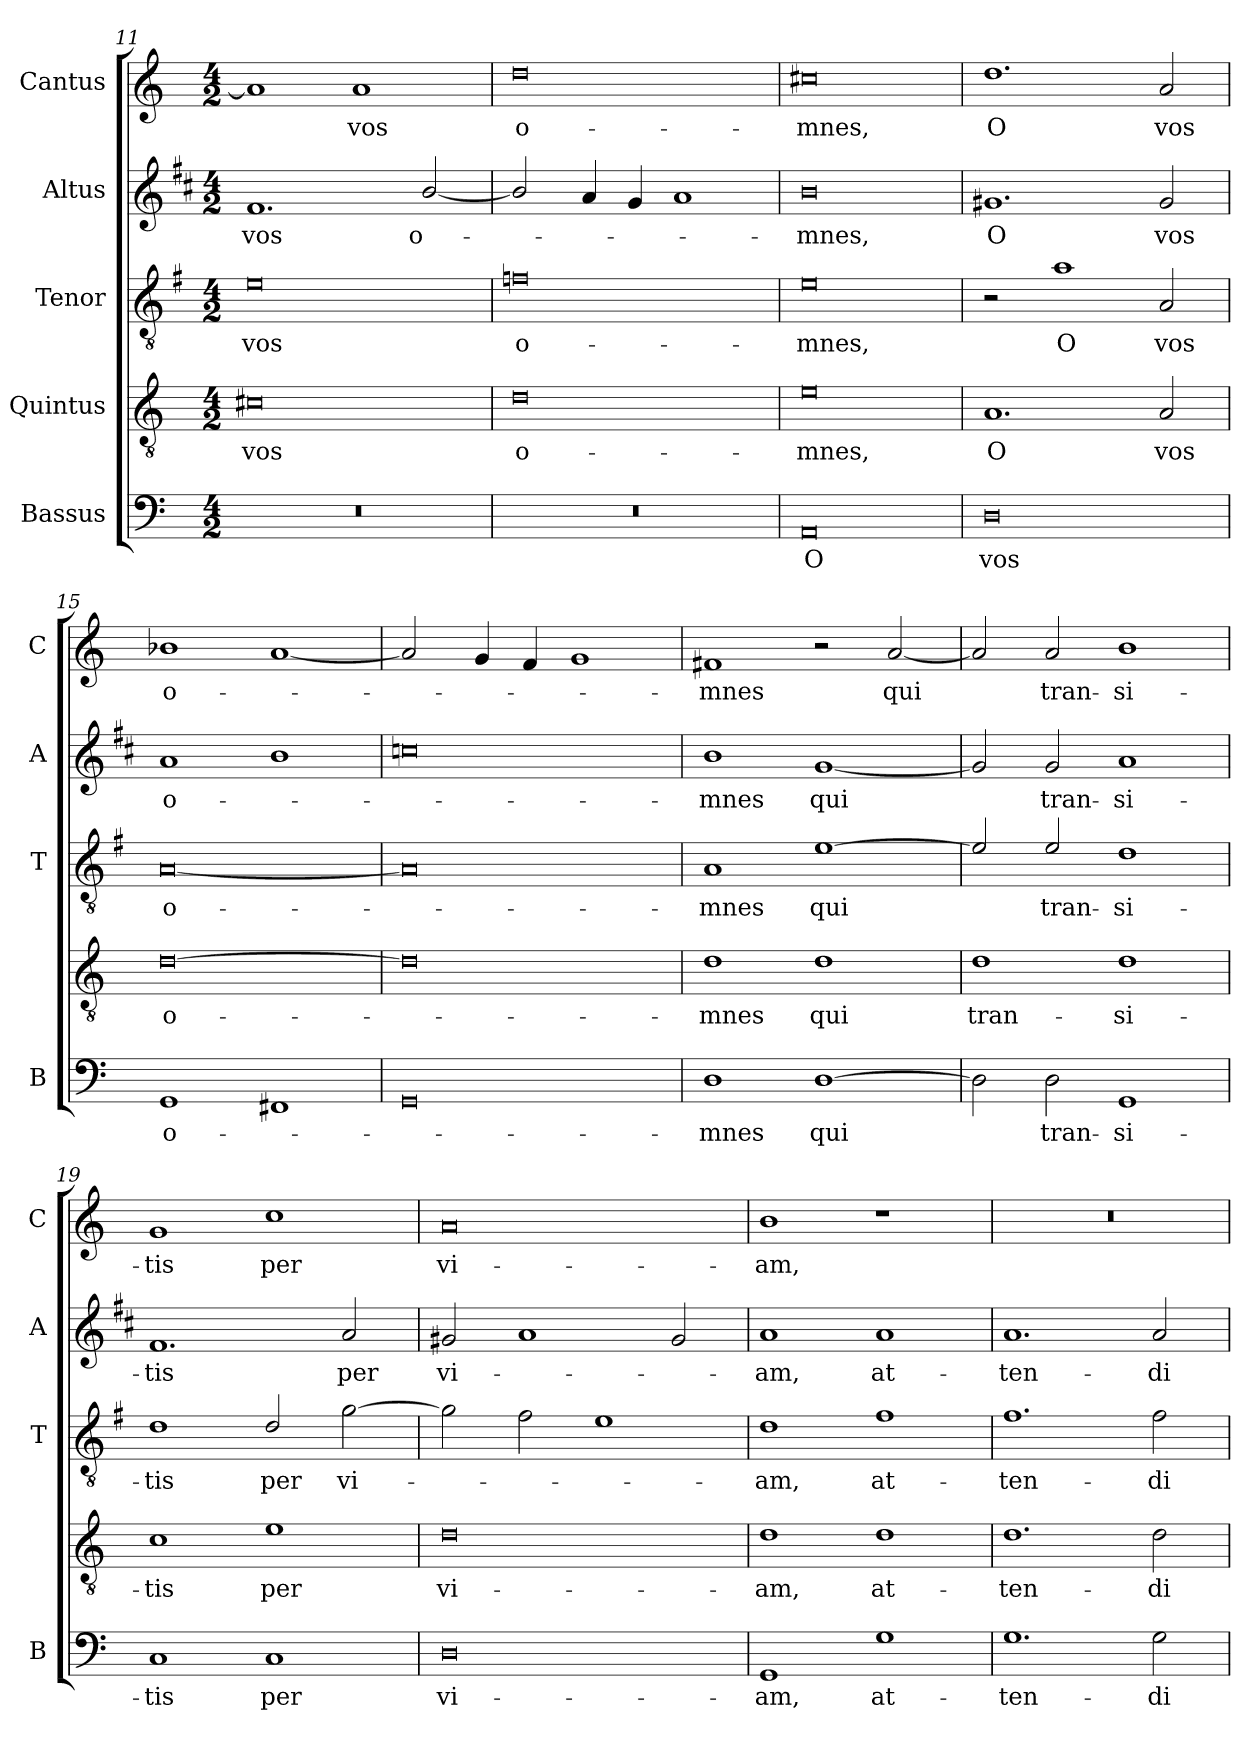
**kern	**text	**kern	**text	**kern	**text	**kern	**text	**kern	**text
*part5	*part5	*part4	*part4	*part3	*part3	*part2	*part2	*part1	*part1
*staff5	*staff5	*staff4	*staff4	*staff3	*staff3	*staff2	*staff2	*staff1	*staff1
*I"Bassus	*	*I"Quintus	*	*I"Tenor	*	*I"Altus	*	*I"Cantus	*
*I'B	*	*	*	*I'T	*	*I'A	*	*I'C	*
*clefF4	*	*clefGv2	*	*clefGv2	*	*clefG2	*	*clefG2	*
*	*	*	*	*ITrd4c7	*	*ITrd1c2	*	*	*
*k[]	*	*k[]	*	*k[]	*	*k[]	*	*k[]	*
*C:	*	*C:	*	*C:	*	*C:	*	*C:	*
*M4/2	*	*M4/2	*	*M4/2	*	*M4/2	*	*M4/2	*
=11	=11	=11	=11	=11	=11	=11	=11	=11	=11
!	!	!	!LO:LY:b	!	!LO:LY:b	!	!LO:LY:b	!	!
0r	.	0c#X	vos	0A	vos	1.e	vos	1a]	.
!	!	!	!	!	!	!	!	!	!LO:LY:b
.	.	.	.	.	.	.	.	1a	vos
!	!	!	!	!	!	!	!LO:LY:b	!	!
.	.	.	.	.	.	[2a/	o-	.	.
=12	=12	=12	=12	=12	=12	=12	=12	=12	=12
!	!	!	!LO:LY:b	!	!LO:LY:b	!	!	!	!LO:LY:b
0r	.	0d	o-	0B-X	o-	2a/]	.	0dd	o-
.	.	.	.	.	.	4g/	.	.	.
.	.	.	.	.	.	4f/	.	.	.
.	.	.	.	.	.	1g	.	.	.
=13	=13	=13	=13	=13	=13	=13	=13	=13	=13
!	!LO:LY:b	!	!LO:LY:b	!	!LO:LY:b	!	!LO:LY:b	!	!LO:LY:b
0AA	O	0e	-mnes,	0A	-mnes,	0a	-mnes,	0cc#X	-mnes,
!!LO:PB:g=z
=14	=14	=14	=14	=14	=14	=14	=14	=14	=14
!	!LO:LY:b	!	!LO:LY:b	!	!	!	!LO:LY:b	!	!LO:LY:b
0D	vos	1.A	O	2r	.	1.f#X	O	1.dd	O
!	!	!	!	!	!LO:LY:b	!	!	!	!
.	.	.	.	1d	O	.	.	.	.
!	!	!	!LO:LY:b	!	!LO:LY:b	!	!LO:LY:b	!	!LO:LY:b
.	.	2A/	vos	2D/	vos	2f#/	vos	2a/	vos
=15	=15	=15	=15	=15	=15	=15	=15	=15	=15
!	!LO:LY:b	!	!LO:LY:b	!	!LO:LY:b	!	!LO:LY:b	!	!LO:LY:b
1GG	o-	[0d	o-	[0D	o-	1g	o-	1b-X	o-
1FF#X	.	.	.	.	.	1a	.	[1a	.
=16	=16	=16	=16	=16	=16	=16	=16	=16	=16
0GG	.	0d]	.	0D]	.	0b-X	.	2a/]	.
.	.	.	.	.	.	.	.	4g/	.
.	.	.	.	.	.	.	.	4f/	.
.	.	.	.	.	.	.	.	1g	.
=17	=17	=17	=17	=17	=17	=17	=17	=17	=17
!	!LO:LY:b	!	!LO:LY:b	!	!LO:LY:b	!	!LO:LY:b	!	!LO:LY:b
1D	-mnes	1d	-mnes	1D	-mnes	1a	-mnes	1f#X	-mnes
!	!LO:LY:b	!	!LO:LY:b	!	!LO:LY:b	!	!LO:LY:b	!	!
[1D	qui	1d	qui	[1A	qui	[1f	qui	2r	.
!	!	!	!	!	!	!	!	!	!LO:LY:b
.	.	.	.	.	.	.	.	[2a/	qui
=18	=18	=18	=18	=18	=18	=18	=18	=18	=18
!	!	!	!LO:LY:b	!	!	!	!	!	!
2D\]	.	1d	tran-	2A/]	.	2f/]	.	2a/]	.
!	!LO:LY:b	!	!	!	!LO:LY:b	!	!LO:LY:b	!	!LO:LY:b
2D\	tran-	.	.	2A/	tran-	2f/	tran-	2a/	tran-
!	!LO:LY:b	!	!LO:LY:b	!	!LO:LY:b	!	!LO:LY:b	!	!LO:LY:b
1GG	-si-	1d	-si-	1G	-si-	1g	-si-	1b	-si-
=19	=19	=19	=19	=19	=19	=19	=19	=19	=19
!	!LO:LY:b	!	!LO:LY:b	!	!LO:LY:b	!	!LO:LY:b	!	!LO:LY:b
1C	-tis	1c	-tis	1G	-tis	1.e	-tis	1g	-tis
!	!LO:LY:b	!	!LO:LY:b	!	!LO:LY:b	!	!	!	!LO:LY:b
1C	per	1e	per	2G/	per	.	.	1cc	per
!	!	!	!	!	!LO:LY:b	!	!LO:LY:b	!	!
.	.	.	.	[2c\	vi-	2g/	per	.	.
=20	=20	=20	=20	=20	=20	=20	=20	=20	=20
!	!LO:LY:b	!	!LO:LY:b	!	!	!	!LO:LY:b	!	!LO:LY:b
0D	vi-	0d	vi-	2c\]	.	2f#X/	vi-	0a	vi-
.	.	.	.	2B\	.	1g	.	.	.
.	.	.	.	1A	.	.	.	.	.
.	.	.	.	.	.	2f#/	.	.	.
!!LO:LB:g=z
=21	=21	=21	=21	=21	=21	=21	=21	=21	=21
!	!LO:LY:b	!	!LO:LY:b	!	!LO:LY:b	!	!LO:LY:b	!	!LO:LY:b
1GG	-am,	1d	-am,	1G	-am,	1g	-am,	1b	-am,
!	!LO:LY:b	!	!LO:LY:b	!	!LO:LY:b	!	!LO:LY:b	!	!
1G	at-	1d	at-	1B	at-	1g	at-	1r	.
=22	=22	=22	=22	=22	=22	=22	=22	=22	=22
!	!LO:LY:b	!	!LO:LY:b	!	!LO:LY:b	!	!LO:LY:b	!	!
1.G	-ten-	1.d	-ten-	1.B	-ten-	1.g	-ten-	0r	.
!	!LO:LY:b	!	!LO:LY:b	!	!LO:LY:b	!	!LO:LY:b	!	!
2G\	-di-	2d\	-di-	2B\	-di-	2g/	-di-	.	.
=	=	=	=	=	=	=	=	=	=
*-	*-	*-	*-	*-	*-	*-	*-	*-	*-
